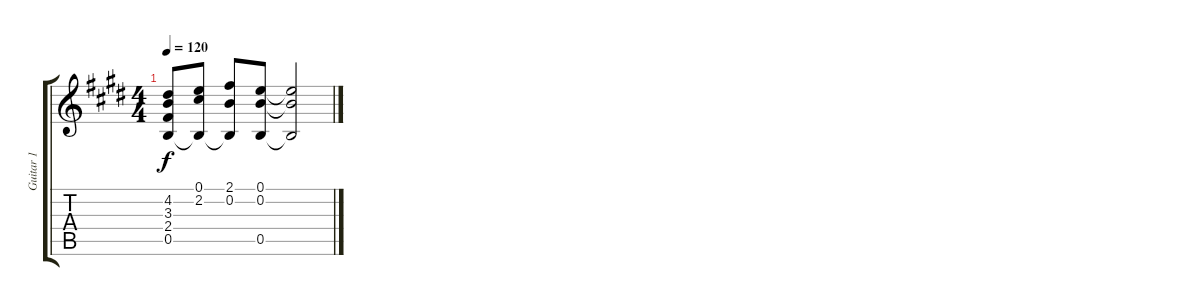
\track ("Guitar 1" "Guitar 1") {instrument acousticguitarsteel}
\staff {score tabs}
\tuning (E4 B3 Ab3 E3 B2 E2) {hide}
\ts (4 4)
\tempo 120
\clef g2
\ks e
(4.2{t} 3.3{t} 2.4{t} 0.5{t}).8{dy f} (0.1 2.2 0.5{t}).8 (2.1 0.2 0.5{t}).8 (0.1 0.2 0.5).8 (0.1{t} 0.2{t} 0.5{t}).2
